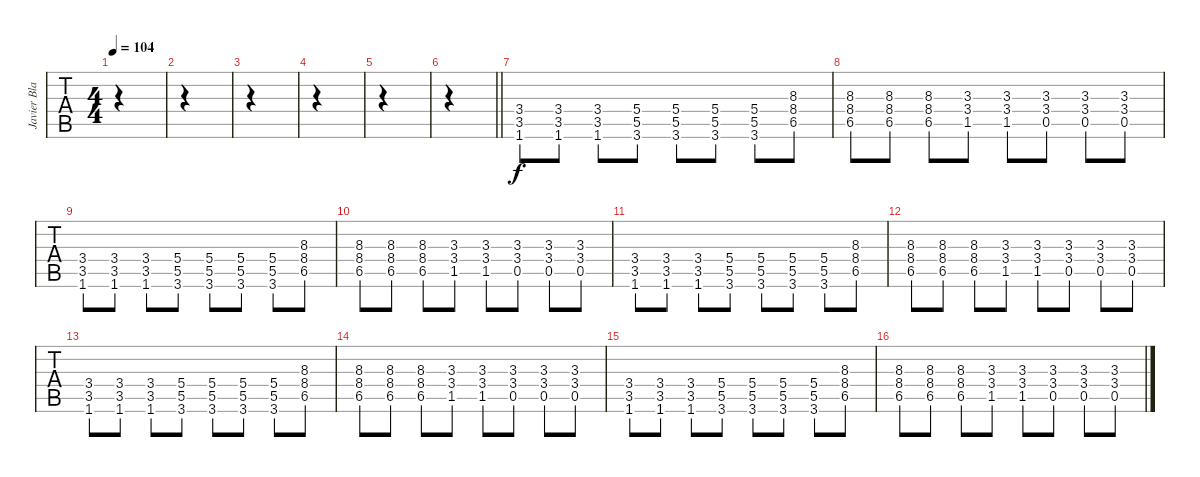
\track ("Javier Blake " "Javier Bla") {instrument acousticguitarsteel}
\staff {tabs}
\tuning (E4 B3 G3 D3 A2 E2) {hide}
\ts (4 4)
\tempo 104
\clef g2
\ks c
|
|
|
|
|
\barLineRight lightlight
|
(3.4 3.5 1.6).8 (3.4 3.5 1.6).8 (3.4 3.5 1.6).8 (5.4 5.5 3.6).8 (5.4 5.5 3.6).8 (5.4 5.5 3.6).8 (5.4 5.5 3.6).8 (8.3 8.4 6.5).8 |
(8.3 8.4 6.5).8 (8.3 8.4 6.5).8 (8.3 8.4 6.5).8 (3.3 3.4 1.5).8 (3.3 3.4 1.5).8 (3.3 3.4 0.5).8 (3.3 3.4 0.5).8 (3.3 3.4 0.5).8 |
(3.4 3.5 1.6).8 (3.4 3.5 1.6).8 (3.4 3.5 1.6).8 (5.4 5.5 3.6).8 (5.4 5.5 3.6).8 (5.4 5.5 3.6).8 (5.4 5.5 3.6).8 (8.3 8.4 6.5).8 |
(8.3 8.4 6.5).8 (8.3 8.4 6.5).8 (8.3 8.4 6.5).8 (3.3 3.4 1.5).8 (3.3 3.4 1.5).8 (3.3 3.4 0.5).8 (3.3 3.4 0.5).8 (3.3 3.4 0.5).8 |
(3.4 3.5 1.6).8 (3.4 3.5 1.6).8 (3.4 3.5 1.6).8 (5.4 5.5 3.6).8 (5.4 5.5 3.6).8 (5.4 5.5 3.6).8 (5.4 5.5 3.6).8 (8.3 8.4 6.5).8 |
(8.3 8.4 6.5).8 (8.3 8.4 6.5).8 (8.3 8.4 6.5).8 (3.3 3.4 1.5).8 (3.3 3.4 1.5).8 (3.3 3.4 0.5).8 (3.3 3.4 0.5).8 (3.3 3.4 0.5).8 |
(3.4 3.5 1.6).8 (3.4 3.5 1.6).8 (3.4 3.5 1.6).8 (5.4 5.5 3.6).8 (5.4 5.5 3.6).8 (5.4 5.5 3.6).8 (5.4 5.5 3.6).8 (8.3 8.4 6.5).8 |
(8.3 8.4 6.5).8 (8.3 8.4 6.5).8 (8.3 8.4 6.5).8 (3.3 3.4 1.5).8 (3.3 3.4 1.5).8 (3.3 3.4 0.5).8 (3.3 3.4 0.5).8 (3.3 3.4 0.5).8 |
(3.4 3.5 1.6).8 (3.4 3.5 1.6).8 (3.4 3.5 1.6).8 (5.4 5.5 3.6).8 (5.4 5.5 3.6).8 (5.4 5.5 3.6).8 (5.4 5.5 3.6).8 (8.3 8.4 6.5).8 |
(8.3 8.4 6.5).8 (8.3 8.4 6.5).8 (8.3 8.4 6.5).8 (3.3 3.4 1.5).8 (3.3 3.4 1.5).8 (3.3 3.4 0.5).8 (3.3 3.4 0.5).8 (3.3 3.4 0.5).8
